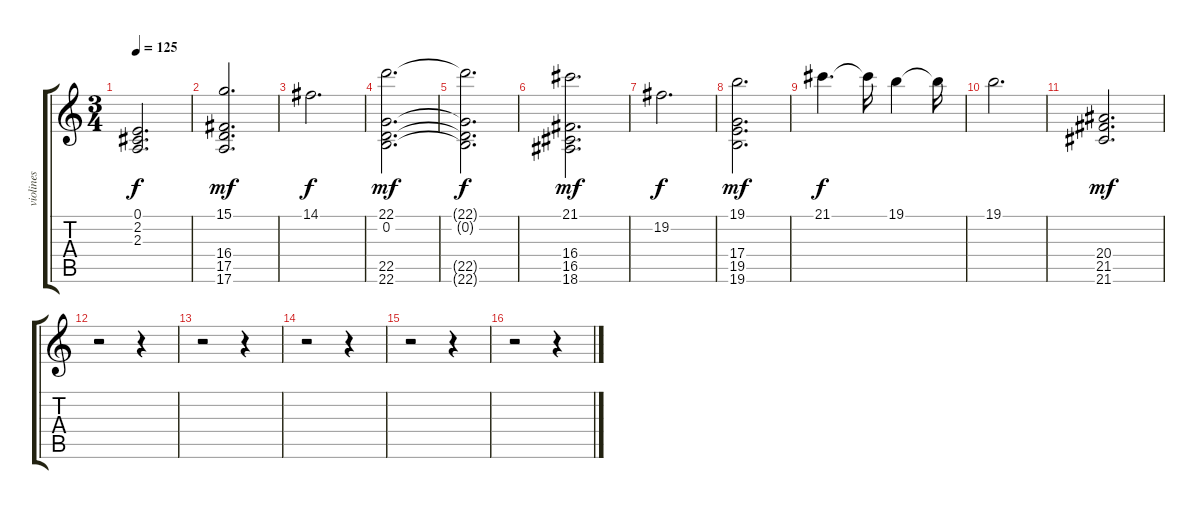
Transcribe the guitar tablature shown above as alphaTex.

\track ("violines" "violines") {instrument synthstrings1}
\staff {score tabs}
\tuning (E4 B3 G3 D3 A2 E2) {hide}
\ts (3 4)
\tempo 125
\clef g2
\ks c
(0.1{t} 2.2{t} 2.3{t}).2{d dy f} |
(15.1 16.4 17.5 17.6).2{d dy mf} |
14.1.2{d dy f} |
(22.1 0.2 22.5 22.6).2{d dy mf} |
(22.1{t} 0.2{t} 22.5{t} 22.6{t}).2{d dy f} |
(21.1 16.4 16.5 18.6).2{d dy mf} |
19.2.2{d dy f} |
(19.1 17.4 19.5 19.6).2{d dy mf} |
21.1.4{d dy f} 21.1{t}.16 19.1.4 19.1{t}.16 |
19.1.2{d} |
(20.4 21.5 21.6).2{d dy mf} |
r.2 r.4 |
r.2 r.4 |
r.2 r.4 |
r.2 r.4 |
r.2 r.4
